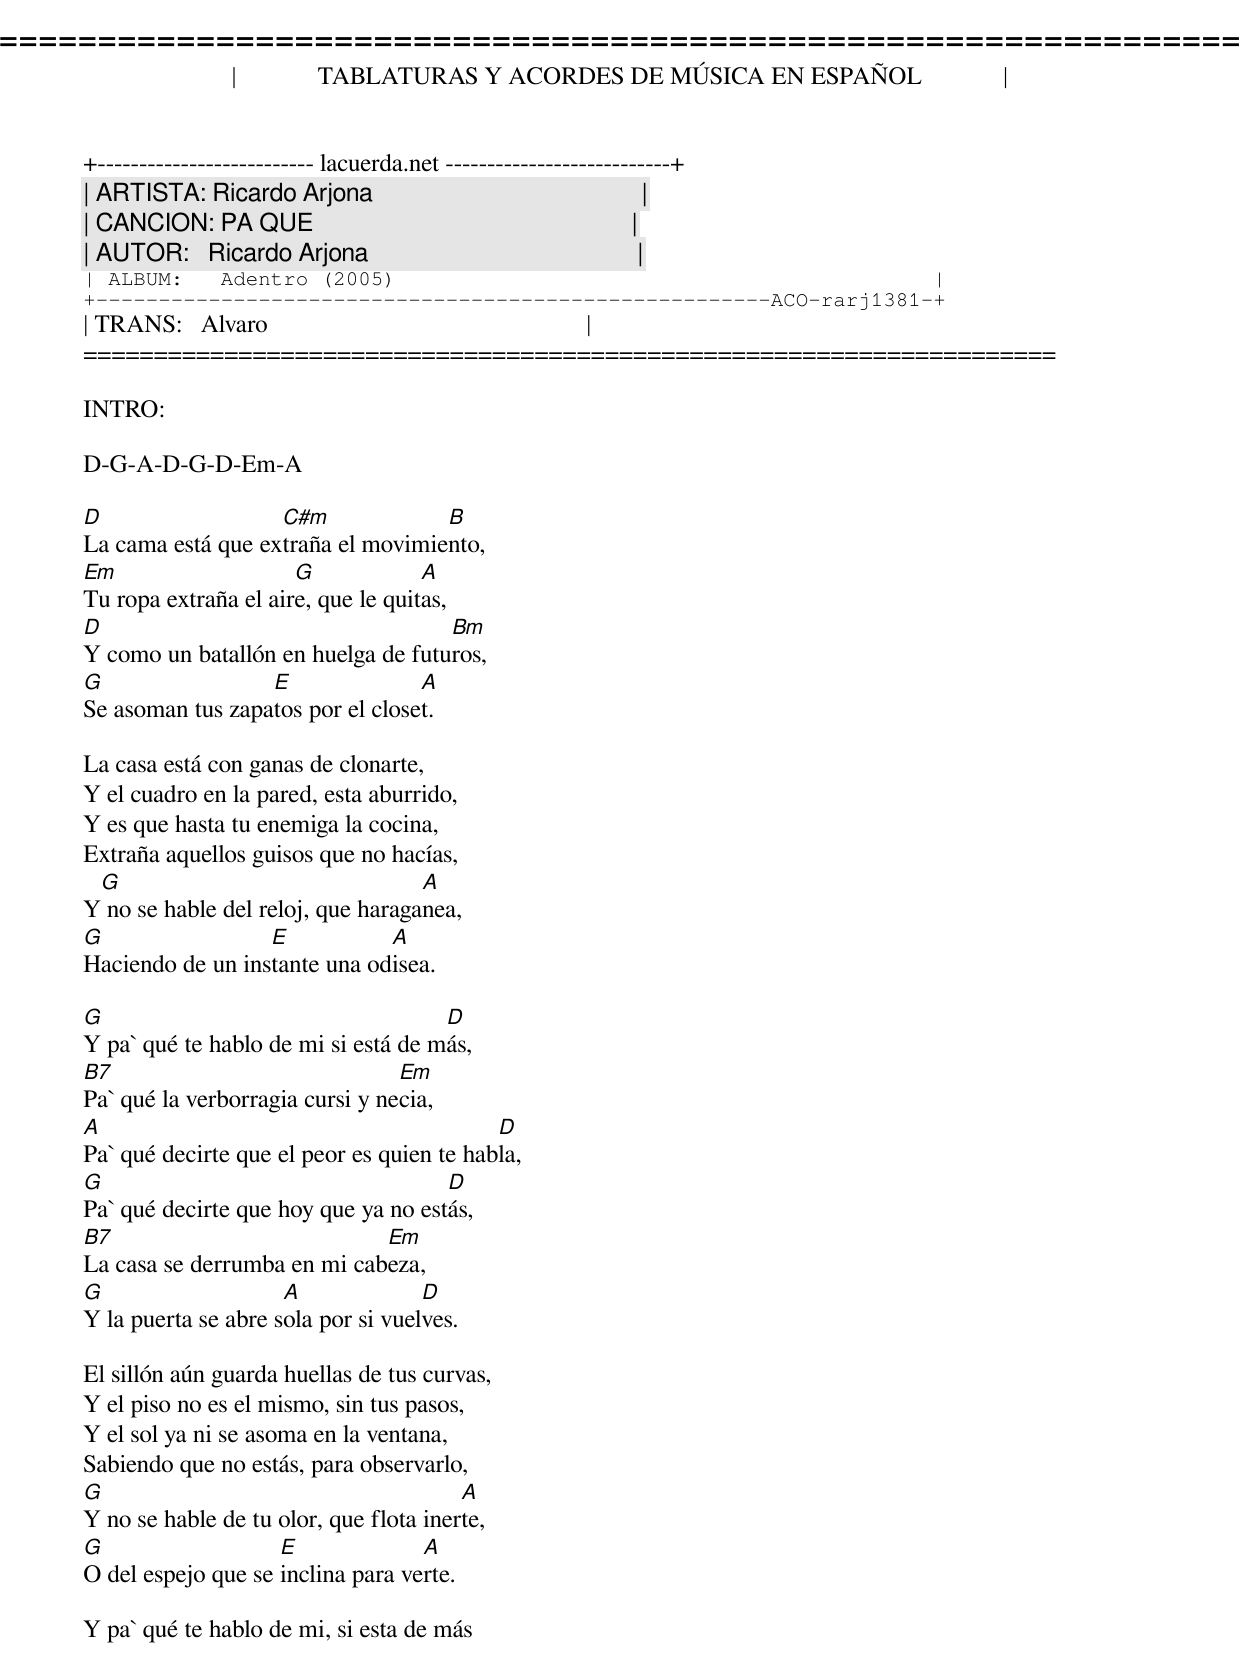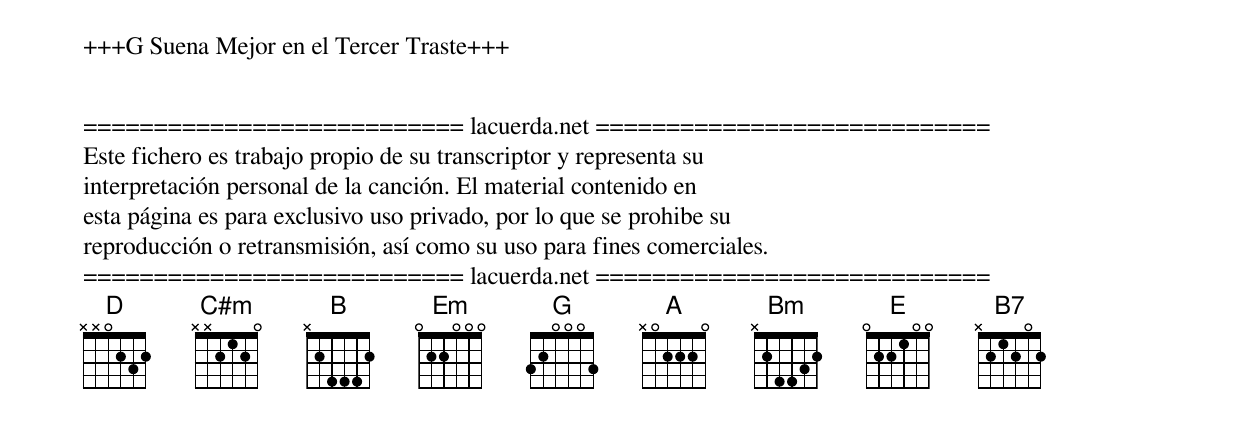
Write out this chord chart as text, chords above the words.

=====================================================================
|             TABLATURAS Y ACORDES DE MÚSICA EN ESPAÑOL             |
+-------------------------- lacuerda.net ---------------------------+
| ARTISTA: Ricardo Arjona                                           |
| CANCION: PA QUE                                                   |
| AUTOR:   Ricardo Arjona                                           |
| ALBUM:   Adentro (2005)                                           |
+------------------------------------------------------ACO-rarj1381-+
| TRANS:   Alvaro                                                   |
=====================================================================

INTRO:

D-G-A-D-G-D-Em-A

D                  C#m             B
La cama está que extraña el movimiento,
Em                    G             A
Tu ropa extraña el aire, que le quitas,
D                                   Bm
Y como un batallón en huelga de futuros,
G                 E               A
Se asoman tus zapatos por el closet.

La casa está con ganas de clonarte,
Y el cuadro en la pared, esta aburrido,
Y es que hasta tu enemiga la cocina,
Extraña aquellos guisos que no hacías,
 G                                 A
Y no se hable del reloj, que haraganea,
G                 E           A
Haciendo de un instante una odisea.

G                                    D
Y pa` qué te hablo de mi si está de más,
B7                               Em
Pa` qué la verborragia cursi y necia,
A                                          D
Pa` qué decirte que el peor es quien te habla,
G                                    D
Pa` qué decirte que hoy que ya no estás,
B7                           Em
La casa se derrumba en mi cabeza,
G                    A              D
Y la puerta se abre sola por si vuelves.

El sillón aún guarda huellas de tus curvas,
Y el piso no es el mismo, sin tus pasos,
Y el sol ya ni se asoma en la ventana,
Sabiendo que no estás, para observarlo,
G                                       A
Y no se hable de tu olor, que flota inerte,
G                   E              A
O del espejo que se inclina para verte.

Y pa` qué te hablo de mi, si esta de más

+++G Suena Mejor en el Tercer Traste+++


=========================== lacuerda.net ============================
Este fichero es trabajo propio de su transcriptor y representa su
interpretación personal de la canción. El material contenido en
esta página es para exclusivo uso privado, por lo que se prohibe su
reproducción o retransmisión, así como su uso para fines comerciales.
=========================== lacuerda.net ============================
